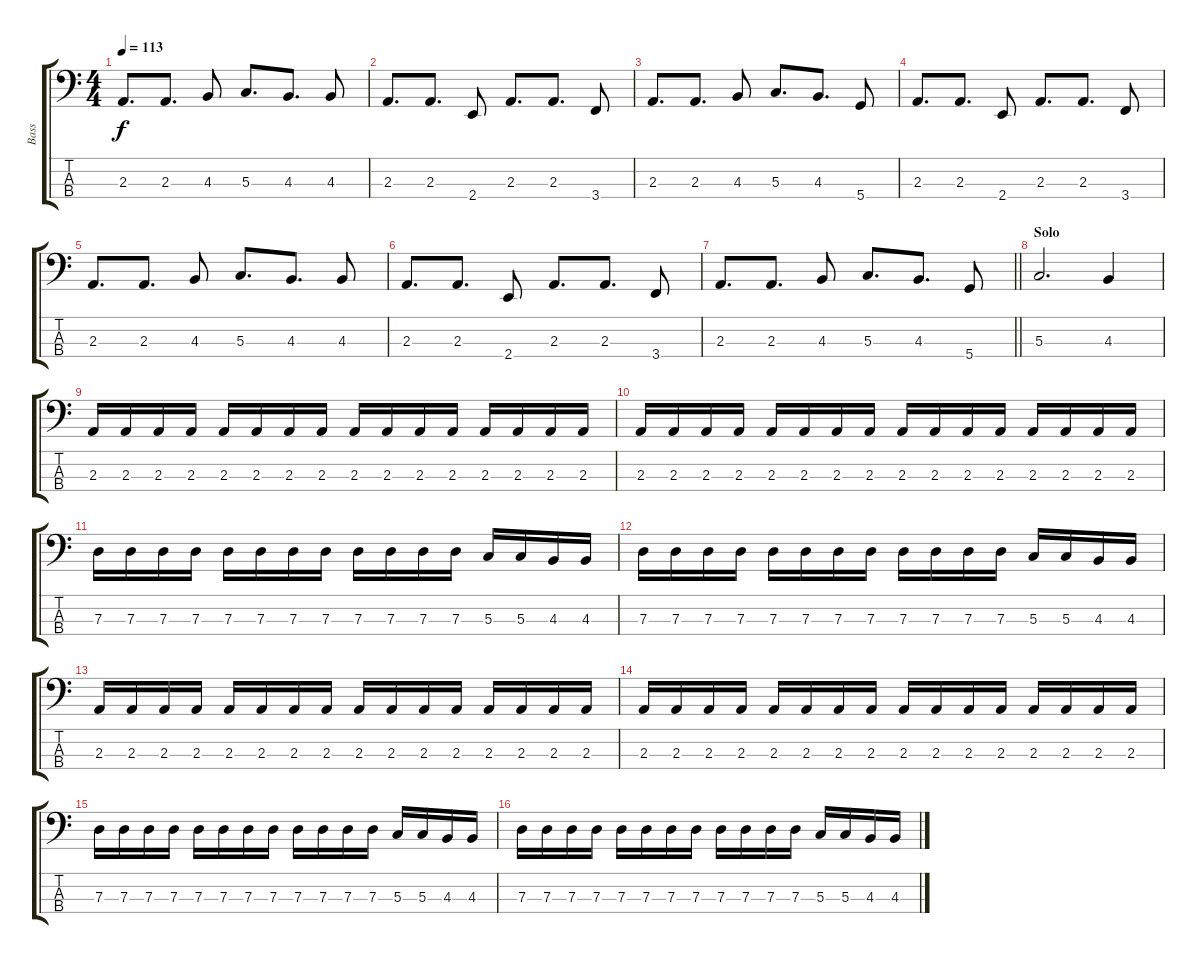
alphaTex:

\track ("Bass" "Bass") {instrument electricbassfinger}
\staff {score tabs}
\tuning (F2 C2 G1 D1) {hide}
\ts (4 4)
\tempo 113
\clef f4
\ks c
2.3.8{d dy f} 2.3.8{d} 4.3.8 5.3.8{d} 4.3.8{d} 4.3.8 |
2.3.8{d} 2.3.8{d} 2.4.8 2.3.8{d} 2.3.8{d} 3.4.8 |
2.3.8{d} 2.3.8{d} 4.3.8 5.3.8{d} 4.3.8{d} 5.4.8 |
2.3.8{d} 2.3.8{d} 2.4.8 2.3.8{d} 2.3.8{d} 3.4.8 |
2.3.8{d} 2.3.8{d} 4.3.8 5.3.8{d} 4.3.8{d} 4.3.8 |
2.3.8{d} 2.3.8{d} 2.4.8 2.3.8{d} 2.3.8{d} 3.4.8 |
\barLineRight lightlight
2.3.8{d} 2.3.8{d} 4.3.8 5.3.8{d} 4.3.8{d} 5.4.8 |
\section ("" "Solo")
5.3.2{d} 4.3.4 |
2.3.16 2.3.16 2.3.16 2.3.16 2.3.16 2.3.16 2.3.16 2.3.16 2.3.16 2.3.16 2.3.16 2.3.16 2.3.16 2.3.16 2.3.16 2.3.16 |
2.3.16 2.3.16 2.3.16 2.3.16 2.3.16 2.3.16 2.3.16 2.3.16 2.3.16 2.3.16 2.3.16 2.3.16 2.3.16 2.3.16 2.3.16 2.3.16 |
7.3.16 7.3.16 7.3.16 7.3.16 7.3.16 7.3.16 7.3.16 7.3.16 7.3.16 7.3.16 7.3.16 7.3.16 5.3.16 5.3.16 4.3.16 4.3.16 |
7.3.16 7.3.16 7.3.16 7.3.16 7.3.16 7.3.16 7.3.16 7.3.16 7.3.16 7.3.16 7.3.16 7.3.16 5.3.16 5.3.16 4.3.16 4.3.16 |
2.3.16 2.3.16 2.3.16 2.3.16 2.3.16 2.3.16 2.3.16 2.3.16 2.3.16 2.3.16 2.3.16 2.3.16 2.3.16 2.3.16 2.3.16 2.3.16 |
2.3.16 2.3.16 2.3.16 2.3.16 2.3.16 2.3.16 2.3.16 2.3.16 2.3.16 2.3.16 2.3.16 2.3.16 2.3.16 2.3.16 2.3.16 2.3.16 |
7.3.16 7.3.16 7.3.16 7.3.16 7.3.16 7.3.16 7.3.16 7.3.16 7.3.16 7.3.16 7.3.16 7.3.16 5.3.16 5.3.16 4.3.16 4.3.16 |
7.3.16 7.3.16 7.3.16 7.3.16 7.3.16 7.3.16 7.3.16 7.3.16 7.3.16 7.3.16 7.3.16 7.3.16 5.3.16 5.3.16 4.3.16 4.3.16
